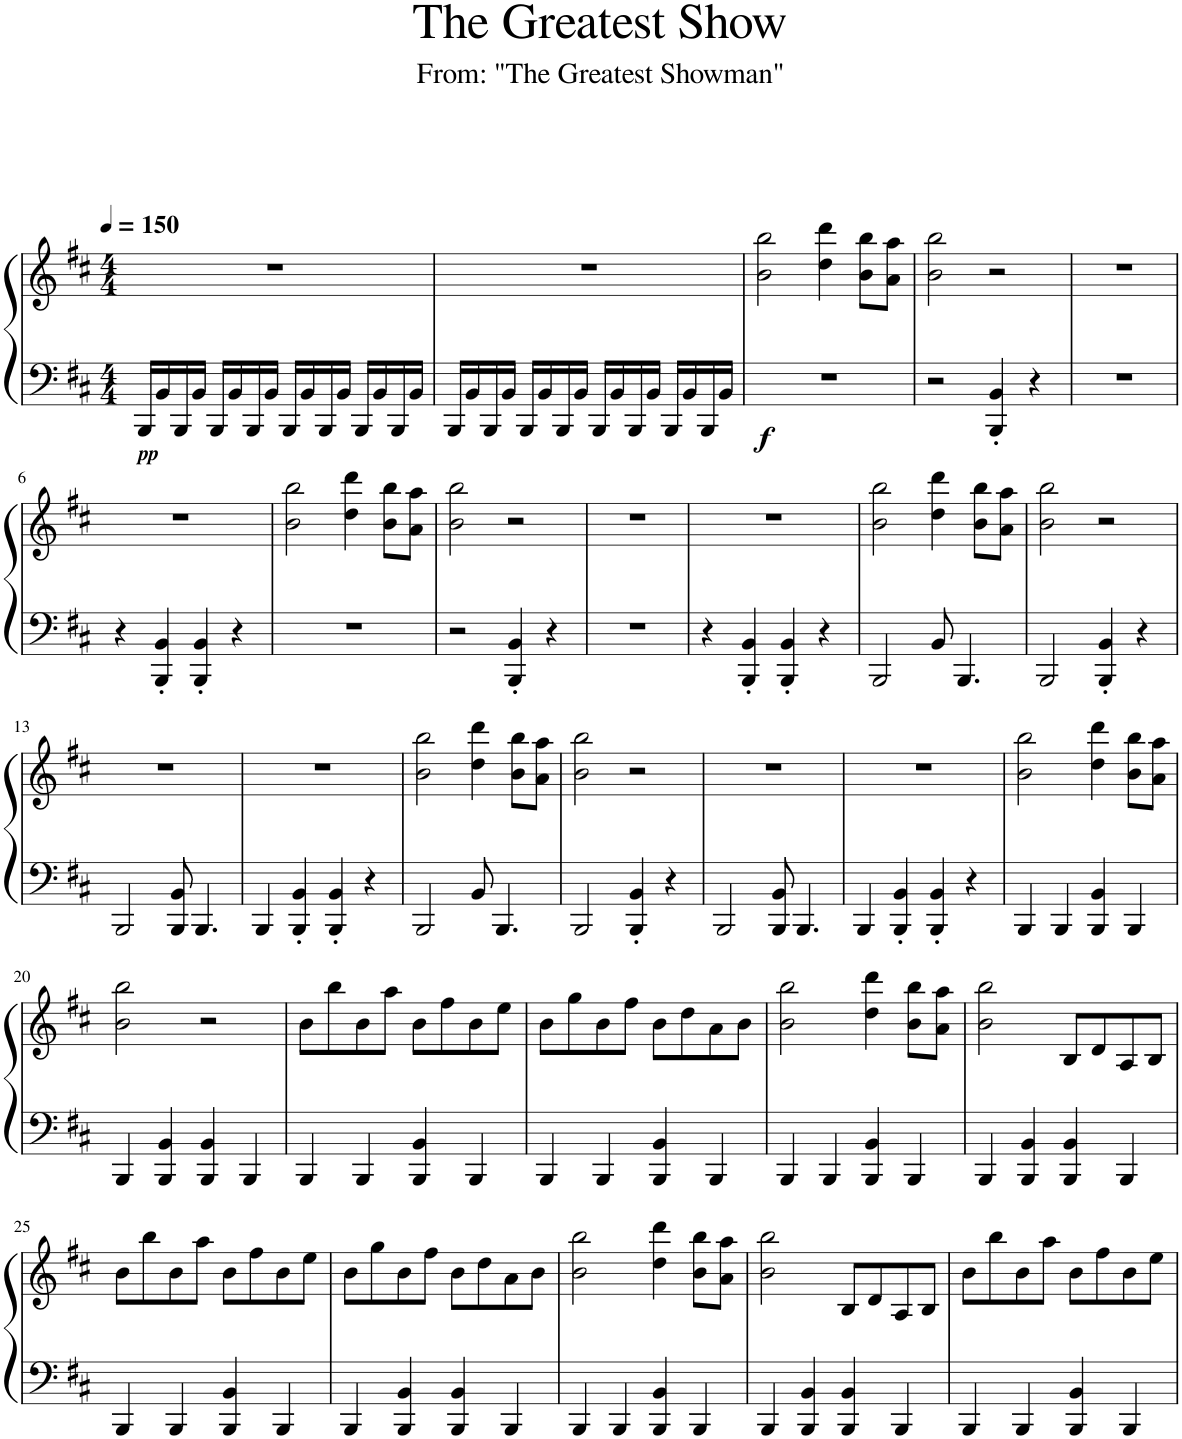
**kern	**kern	**dynam
*part1	*part1	*part1
*staff2	*staff1	*staff1/2
*I"Piano	*	*
*I'Pno.	*	*
*clefF4	*clefG2	*
*k[f#c#]	*k[f#c#]	*
*M4/4	*M4/4	*
*MM150	*MM150	*
=1	=1	=1
!	!	!LO:DY:b=2
16BBB/LL	1r	other-dynamics
16BB/	.	.
16BBB/	.	.
16BB/JJ	.	.
16BBB/LL	.	.
16BB/	.	.
16BBB/	.	.
16BB/JJ	.	.
16BBB/LL	.	.
16BB/	.	.
16BBB/	.	.
16BB/JJ	.	.
16BBB/LL	.	.
16BB/	.	.
16BBB/	.	.
16BB/JJ	.	.
=2	=2	=2
16BBB/LL	1r	.
16BB/	.	.
16BBB/	.	.
16BB/JJ	.	.
16BBB/LL	.	.
16BB/	.	.
16BBB/	.	.
16BB/JJ	.	.
16BBB/LL	.	.
16BB/	.	.
16BBB/	.	.
16BB/JJ	.	.
16BBB/LL	.	.
16BB/	.	.
16BBB/	.	.
16BB/JJ	.	.
=3	=3	=3
!	!	!LO:DY:b=2
1r	2b\ 2bb\	f
.	4dd\ 4ddd\	.
.	8b\ 8bb\L	.
.	8a\ 8aa\J	.
=4	=4	=4
2r	2b\ 2bb\	.
4BBB/' 4BB/'	2r	.
4r	.	.
=5	=5	=5
1r	1r	.
!!LO:LB:g=z
=6	=6	=6
4r	1r	.
4BBB/' 4BB/'	.	.
4BBB/' 4BB/'	.	.
4r	.	.
=7	=7	=7
1r	2b\ 2bb\	.
.	4dd\ 4ddd\	.
.	8b\ 8bb\L	.
.	8a\ 8aa\J	.
=8	=8	=8
2r	2b\ 2bb\	.
4BBB/' 4BB/'	2r	.
4r	.	.
=9	=9	=9
1r	1r	.
=10	=10	=10
4r	1r	.
4BBB/' 4BB/'	.	.
4BBB/' 4BB/'	.	.
4r	.	.
=11	=11	=11
2BBB/	2b\ 2bb\	.
8BB/	4dd\ 4ddd\	.
4.BBB/	.	.
.	8b\ 8bb\L	.
.	8a\ 8aa\J	.
=12	=12	=12
2BBB/	2b\ 2bb\	.
4BBB/' 4BB/'	2r	.
4r	.	.
!!LO:LB:g=z
=13	=13	=13
2BBB/	1r	.
8BBB/ 8BB/	.	.
4.BBB/	.	.
=14	=14	=14
4BBB/	1r	.
4BBB/' 4BB/'	.	.
4BBB/' 4BB/'	.	.
4r	.	.
=15	=15	=15
2BBB/	2b\ 2bb\	.
8BB/	4dd\ 4ddd\	.
4.BBB/	.	.
.	8b\ 8bb\L	.
.	8a\ 8aa\J	.
=16	=16	=16
2BBB/	2b\ 2bb\	.
4BBB/' 4BB/'	2r	.
4r	.	.
=17	=17	=17
2BBB/	1r	.
8BBB/ 8BB/	.	.
4.BBB/	.	.
=18	=18	=18
4BBB/	1r	.
4BBB/' 4BB/'	.	.
4BBB/' 4BB/'	.	.
4r	.	.
=19	=19	=19
4BBB/	2b\ 2bb\	.
4BBB/	.	.
4BBB/ 4BB/	4dd\ 4ddd\	.
4BBB/	8b\ 8bb\L	.
.	8a\ 8aa\J	.
!!LO:LB:g=z
=20	=20	=20
4BBB/	2b\ 2bb\	.
4BBB/ 4BB/	.	.
4BBB/ 4BB/	2r	.
4BBB/	.	.
=21	=21	=21
4BBB/	8b\L	.
.	8bb\	.
4BBB/	8b\	.
.	8aa\J	.
4BBB/ 4BB/	8b\L	.
.	8ff#\	.
4BBB/	8b\	.
.	8ee\J	.
=22	=22	=22
4BBB/	8b\L	.
.	8gg\	.
4BBB/	8b\	.
.	8ff#\J	.
4BBB/ 4BB/	8b\L	.
.	8dd\	.
4BBB/	8a\	.
.	8b\J	.
=23	=23	=23
4BBB/	2b\ 2bb\	.
4BBB/	.	.
4BBB/ 4BB/	4dd\ 4ddd\	.
4BBB/	8b\ 8bb\L	.
.	8a\ 8aa\J	.
=24	=24	=24
4BBB/	2b\ 2bb\	.
4BBB/ 4BB/	.	.
4BBB/ 4BB/	8B/L	.
.	8d/	.
4BBB/	8A/	.
.	8B/J	.
!!LO:LB:g=z
=25	=25	=25
4BBB/	8b\L	.
.	8bb\	.
4BBB/	8b\	.
.	8aa\J	.
4BBB/ 4BB/	8b\L	.
.	8ff#\	.
4BBB/	8b\	.
.	8ee\J	.
=26	=26	=26
4BBB/	8b\L	.
.	8gg\	.
4BBB/ 4BB/	8b\	.
.	8ff#\J	.
4BBB/ 4BB/	8b\L	.
.	8dd\	.
4BBB/	8a\	.
.	8b\J	.
=27	=27	=27
4BBB/	2b\ 2bb\	.
4BBB/	.	.
4BBB/ 4BB/	4dd\ 4ddd\	.
4BBB/	8b\ 8bb\L	.
.	8a\ 8aa\J	.
=28	=28	=28
4BBB/	2b\ 2bb\	.
4BBB/ 4BB/	.	.
4BBB/ 4BB/	8B/L	.
.	8d/	.
4BBB/	8A/	.
.	8B/J	.
=29	=29	=29
4BBB/	8b\L	.
.	8bb\	.
4BBB/	8b\	.
.	8aa\J	.
4BBB/ 4BB/	8b\L	.
.	8ff#\	.
4BBB/	8b\	.
.	8ee\J	.
=	=	=
*-	*-	*-
